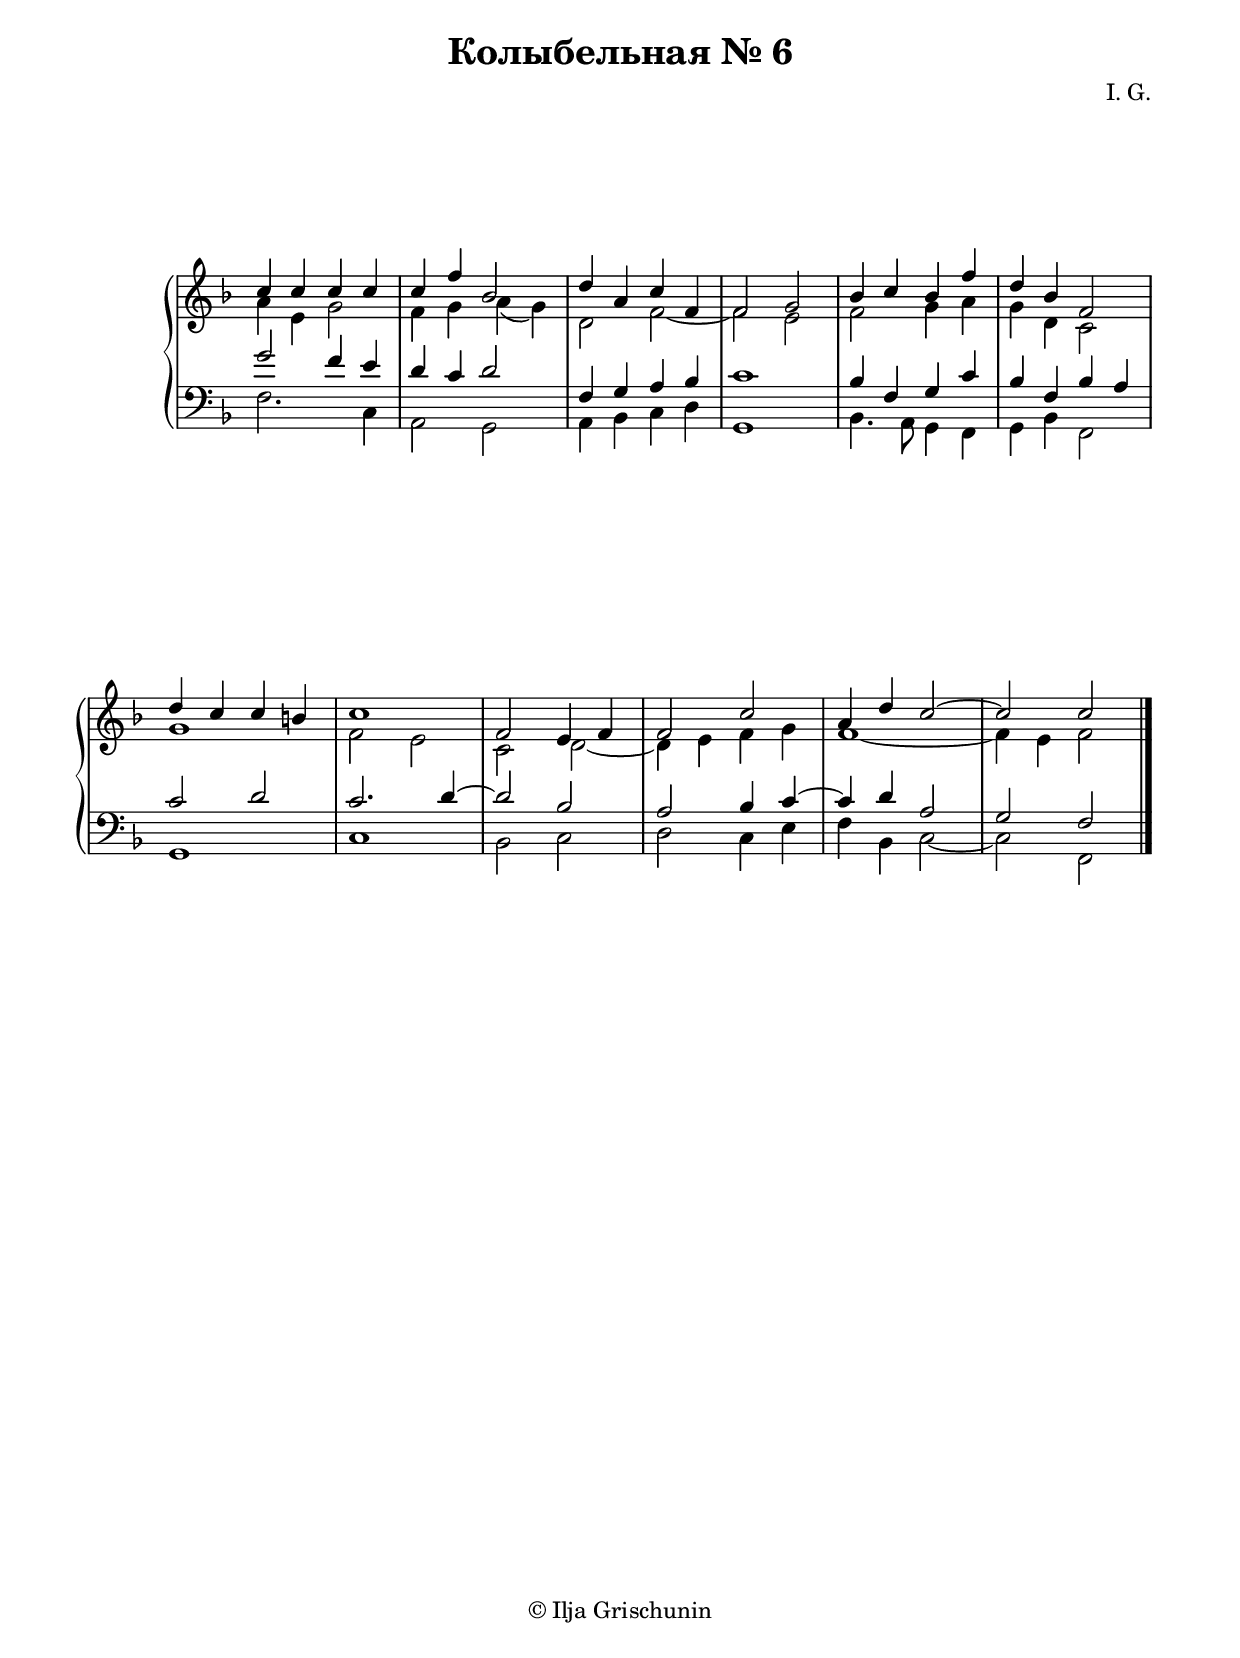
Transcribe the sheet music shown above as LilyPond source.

\version "2.19.15"

\language "deutsch"

\header {
  title = "Колыбельная № 6"
  composer = "I. G."
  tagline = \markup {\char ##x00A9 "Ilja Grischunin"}
}

\paper {
  #(set-paper-size "a4")
  top-system-spacing #'basic-distance = #25
  top-markup-spacing #'basic-distance = #10
  markup-system-spacing #'basic-distance = #25
  system-system-spacing #'basic-distance = #30
  %score-system-spacing #'basic-distance = #40
  %score-markup-spacing #'basic-distance = #25
  last-bottom-spacing #'basic-distance = #25
  left-margin = 15
  right-margin = 15
}

\layout {
  \context {
    \Score
    \remove "Bar_number_engraver"
    %\override StaffGrouper.staff-staff-spacing.basic-distance = #16
  }
}

\version "2.19.15"

\language "deutsch"

SopV = \relative {
  c''4 c c c c f b,2 d4 a c f, f2 g b4 c b f' d b f2
  d'4 c c h c1 f,2 e4 f f2 c' a4 d c2~ c c
}
AltV = \relative {
  a'4 e g2 f4 g a( g) d2 f~ f e f g4 a g d c2
  g'1 f2 e c d~ d4 e f g f1~ f4 e f2
}
TenV = \relative {
  g'2 f4 e d c d2 f,4 g a b c1 b4 f g c b f b a
  c2 d c2. d4~ d2 b a b4 c~ c d a2 g f
}
BasV = \relative {
  f2. c4 a2 g a4 b c d g,1 b4. a8 g4 f g b f2
  g1 c b2 c d c4 e f b, c2~ c f,
}
%%%%%%%%%%% RH %%%%%%%%%%%%
sechsteRH = \relative {
  \clef treble
  \key f \major
  \time 4/4
  \override Staff.TimeSignature #'stencil = ##f
  <<
    \new Voice { 
      \voiceOne
      \SopV
    }
    \new Voice { 
      \voiceTwo
      \AltV
    }
  >>
  \bar "|."
}
%%%%%%%% DYNAMIC %%%%%%%%%%
dynamicSechs = {
  \override Hairpin.to-barline = ##f
}
%%%%%%%%%%% LH %%%%%%%%%%%%
sechsteLH = \relative {
  \clef bass
  \key f \major
  \time 4/4
  \override Staff.TimeSignature #'stencil = ##f
  <<
    \new Voice { 
      \voiceOne
      \TenV
    }
    \new Voice { 
      \voiceTwo
      \BasV
    }
  >>
  \bar "|."
}


\score {
  \new PianoStaff
  <<
    \new Staff = "RH" \sechsteRH
    %\new Dynamics = "Dynamics_pf" \dynamicSechs
    \new Staff = "LH" \sechsteLH
  >>
}